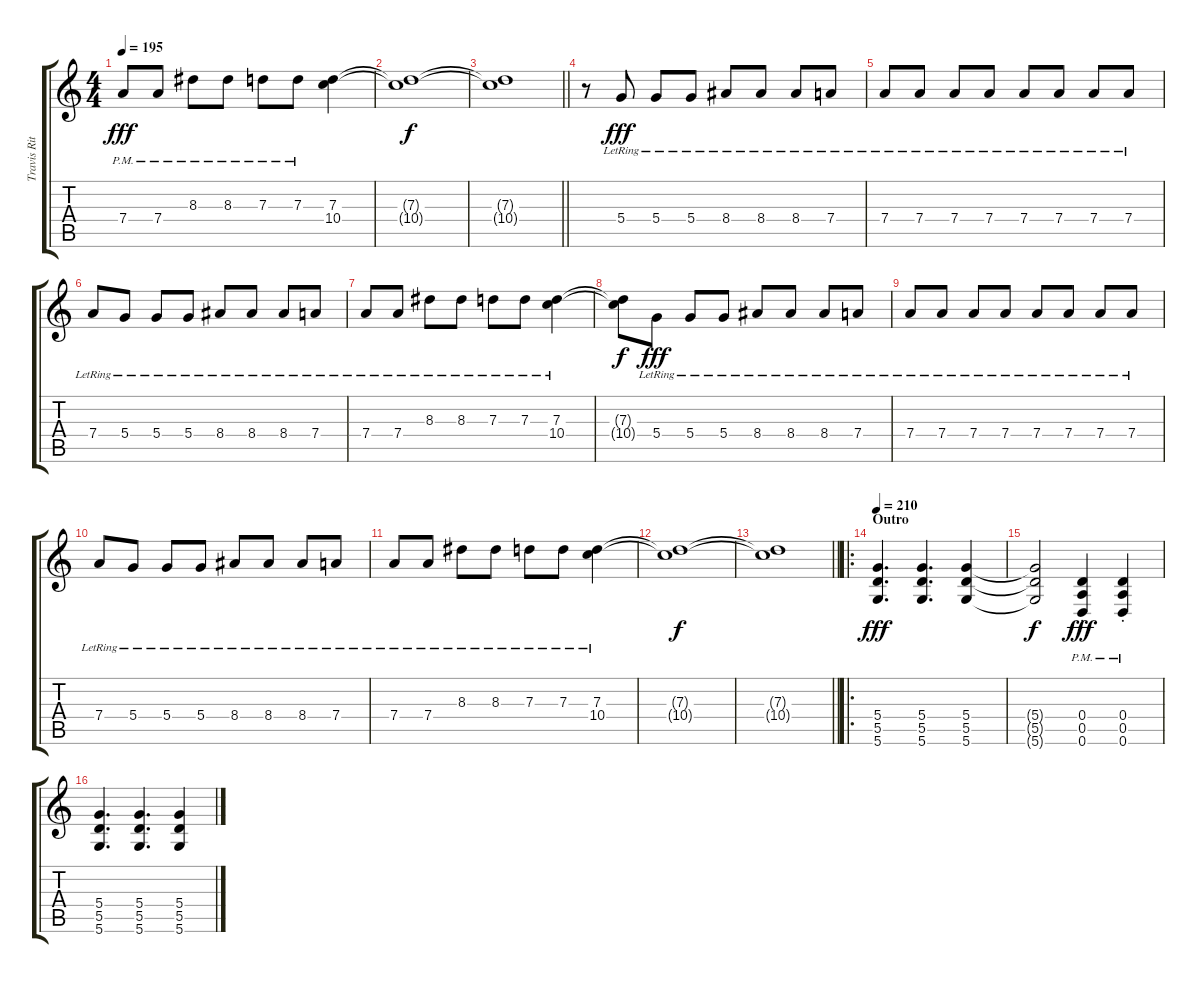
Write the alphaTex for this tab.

\track ("Travis Ritcher" "Travis Rit") {instrument distortionguitar}
\staff {score tabs}
\tuning (E4 B3 G3 D3 A2 D2) {hide}
\ts (4 4)
\tempo 195
\clef g2
\ks c
7.4{pm}.8{dy fff} 7.4{pm}.8 8.3{pm}.8 8.3{pm}.8 7.3{pm}.8 7.3{pm}.8 (7.3 10.4).4 |
(7.3{t} 10.4{t}).1{dy f volume 0} |
\barLineRight lightlight
(7.3{t} 10.4{t}).1 |
r.8{volume 13} 5.4{lr}.8{dy fff} 5.4{lr}.8 5.4{lr}.8 8.4{lr}.8 8.4{lr}.8 8.4{lr}.8 7.4{lr}.8 |
7.4{lr}.8 7.4{lr}.8 7.4{lr}.8 7.4{lr}.8 7.4{lr}.8 7.4{lr}.8 7.4{lr}.8 7.4{lr}.8 |
7.4{lr}.8 5.4{lr}.8 5.4{lr}.8 5.4{lr}.8 8.4{lr}.8 8.4{lr}.8 8.4{lr}.8 7.4{lr}.8 |
7.4{lr}.8 7.4{lr}.8 8.3{lr}.8 8.3{lr}.8 7.3{lr}.8 7.3{lr}.8 (7.3{lr} 10.4{lr}).4 |
(7.3{t} 10.4{t}).8{dy f} 5.4{lr}.8{dy fff} 5.4{lr}.8 5.4{lr}.8 8.4{lr}.8 8.4{lr}.8 8.4{lr}.8 7.4{lr}.8 |
7.4{lr}.8 7.4{lr}.8 7.4{lr}.8 7.4{lr}.8 7.4{lr}.8 7.4{lr}.8 7.4{lr}.8 7.4{lr}.8 |
7.4{lr}.8 5.4{lr}.8 5.4{lr}.8 5.4{lr}.8 8.4{lr}.8 8.4{lr}.8 8.4{lr}.8 7.4{lr}.8 |
7.4{lr}.8 7.4{lr}.8 8.3{lr}.8 8.3{lr}.8 7.3{lr}.8 7.3{lr}.8 (7.3{lr} 10.4{lr}).4 |
(7.3{t} 10.4{t}).1{dy f volume 0} |
\barLineRight lightlight
(7.3{t} 10.4{t}).1 |
\ro
\section ("" "Outro")
\tempo 210
(5.4 5.5 5.6).4{d dy fff volume 16} (5.4 5.5 5.6).4{d} (5.4 5.5 5.6).4 |
(5.4{t} 5.5{t} 5.6{t}).2{dy f} (0.4{pm st} 0.5{pm st} 0.6{pm st}).4{dy fff} (0.4{pm st} 0.5{pm st} 0.6{pm st}).4 |
(5.4 5.5 5.6).4{d} (5.4 5.5 5.6).4{d} (5.4 5.5 5.6).4
